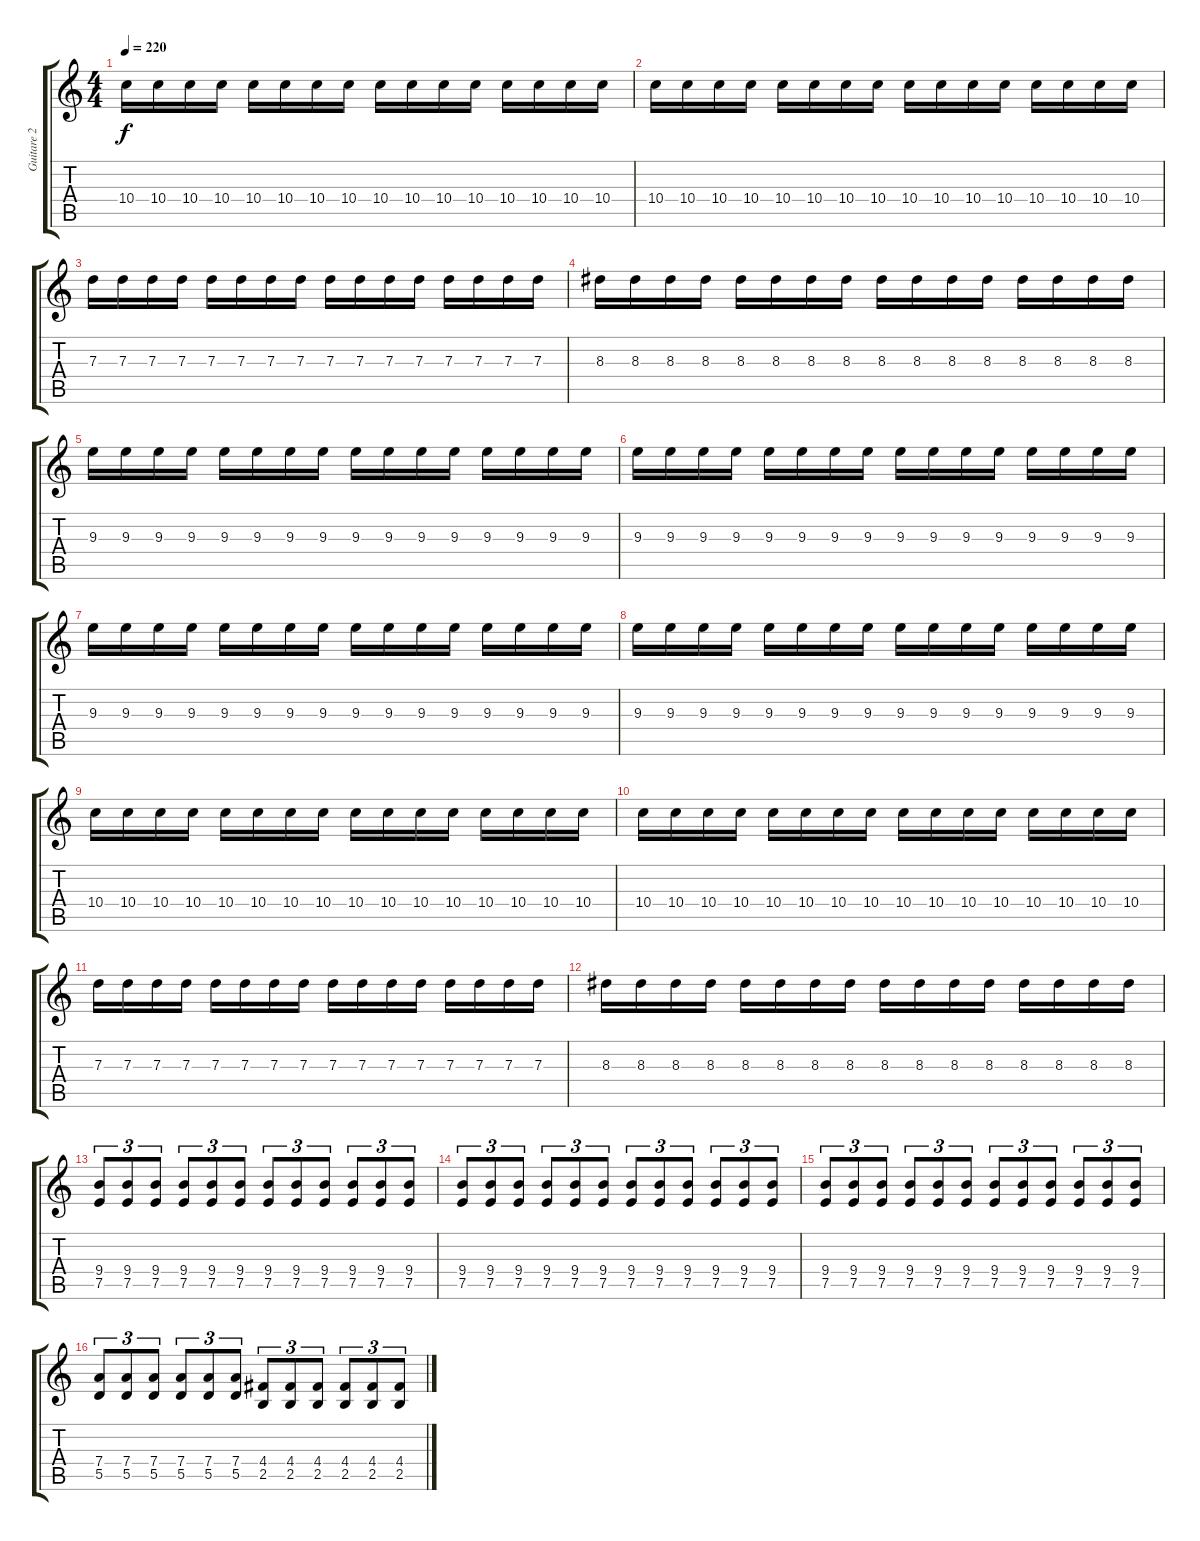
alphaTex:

\track ("Guitare 2" "Guitare 2") {instrument distortionguitar}
\staff {score tabs}
\tuning (E4 B3 G3 D3 A2 E2) {hide}
\ts (4 4)
\tempo 220
\clef g2
\ks c
10.4.16{dy f} 10.4.16 10.4.16 10.4.16 10.4.16 10.4.16 10.4.16 10.4.16 10.4.16 10.4.16 10.4.16 10.4.16 10.4.16 10.4.16 10.4.16 10.4.16 |
10.4.16 10.4.16 10.4.16 10.4.16 10.4.16 10.4.16 10.4.16 10.4.16 10.4.16 10.4.16 10.4.16 10.4.16 10.4.16 10.4.16 10.4.16 10.4.16 |
7.3.16 7.3.16 7.3.16 7.3.16 7.3.16 7.3.16 7.3.16 7.3.16 7.3.16 7.3.16 7.3.16 7.3.16 7.3.16 7.3.16 7.3.16 7.3.16 |
8.3.16 8.3.16 8.3.16 8.3.16 8.3.16 8.3.16 8.3.16 8.3.16 8.3.16 8.3.16 8.3.16 8.3.16 8.3.16 8.3.16 8.3.16 8.3.16 |
9.3.16 9.3.16 9.3.16 9.3.16 9.3.16 9.3.16 9.3.16 9.3.16 9.3.16 9.3.16 9.3.16 9.3.16 9.3.16 9.3.16 9.3.16 9.3.16 |
9.3.16 9.3.16 9.3.16 9.3.16 9.3.16 9.3.16 9.3.16 9.3.16 9.3.16 9.3.16 9.3.16 9.3.16 9.3.16 9.3.16 9.3.16 9.3.16 |
9.3.16 9.3.16 9.3.16 9.3.16 9.3.16 9.3.16 9.3.16 9.3.16 9.3.16 9.3.16 9.3.16 9.3.16 9.3.16 9.3.16 9.3.16 9.3.16 |
9.3.16 9.3.16 9.3.16 9.3.16 9.3.16 9.3.16 9.3.16 9.3.16 9.3.16 9.3.16 9.3.16 9.3.16 9.3.16 9.3.16 9.3.16 9.3.16 |
10.4.16 10.4.16 10.4.16 10.4.16 10.4.16 10.4.16 10.4.16 10.4.16 10.4.16 10.4.16 10.4.16 10.4.16 10.4.16 10.4.16 10.4.16 10.4.16 |
10.4.16 10.4.16 10.4.16 10.4.16 10.4.16 10.4.16 10.4.16 10.4.16 10.4.16 10.4.16 10.4.16 10.4.16 10.4.16 10.4.16 10.4.16 10.4.16 |
7.3.16 7.3.16 7.3.16 7.3.16 7.3.16 7.3.16 7.3.16 7.3.16 7.3.16 7.3.16 7.3.16 7.3.16 7.3.16 7.3.16 7.3.16 7.3.16 |
8.3.16 8.3.16 8.3.16 8.3.16 8.3.16 8.3.16 8.3.16 8.3.16 8.3.16 8.3.16 8.3.16 8.3.16 8.3.16 8.3.16 8.3.16 8.3.16 |
(9.4 7.5).8{tu (3 2)} (9.4 7.5).8{tu (3 2)} (9.4 7.5).8{tu (3 2)} (9.4 7.5).8{tu (3 2)} (9.4 7.5).8{tu (3 2)} (9.4 7.5).8{tu (3 2)} (9.4 7.5).8{tu (3 2)} (9.4 7.5).8{tu (3 2)} (9.4 7.5).8{tu (3 2)} (9.4 7.5).8{tu (3 2)} (9.4 7.5).8{tu (3 2)} (9.4 7.5).8{tu (3 2)} |
(9.4 7.5).8{tu (3 2)} (9.4 7.5).8{tu (3 2)} (9.4 7.5).8{tu (3 2)} (9.4 7.5).8{tu (3 2)} (9.4 7.5).8{tu (3 2)} (9.4 7.5).8{tu (3 2)} (9.4 7.5).8{tu (3 2)} (9.4 7.5).8{tu (3 2)} (9.4 7.5).8{tu (3 2)} (9.4 7.5).8{tu (3 2)} (9.4 7.5).8{tu (3 2)} (9.4 7.5).8{tu (3 2)} |
(9.4 7.5).8{tu (3 2)} (9.4 7.5).8{tu (3 2)} (9.4 7.5).8{tu (3 2)} (9.4 7.5).8{tu (3 2)} (9.4 7.5).8{tu (3 2)} (9.4 7.5).8{tu (3 2)} (9.4 7.5).8{tu (3 2)} (9.4 7.5).8{tu (3 2)} (9.4 7.5).8{tu (3 2)} (9.4 7.5).8{tu (3 2)} (9.4 7.5).8{tu (3 2)} (9.4 7.5).8{tu (3 2)} |
(7.4 5.5).8{tu (3 2)} (7.4 5.5).8{tu (3 2)} (7.4 5.5).8{tu (3 2)} (7.4 5.5).8{tu (3 2)} (7.4 5.5).8{tu (3 2)} (7.4 5.5).8{tu (3 2)} (4.4 2.5).8{tu (3 2)} (4.4 2.5).8{tu (3 2)} (4.4 2.5).8{tu (3 2)} (4.4 2.5).8{tu (3 2)} (4.4 2.5).8{tu (3 2)} (4.4 2.5).8{tu (3 2)}
